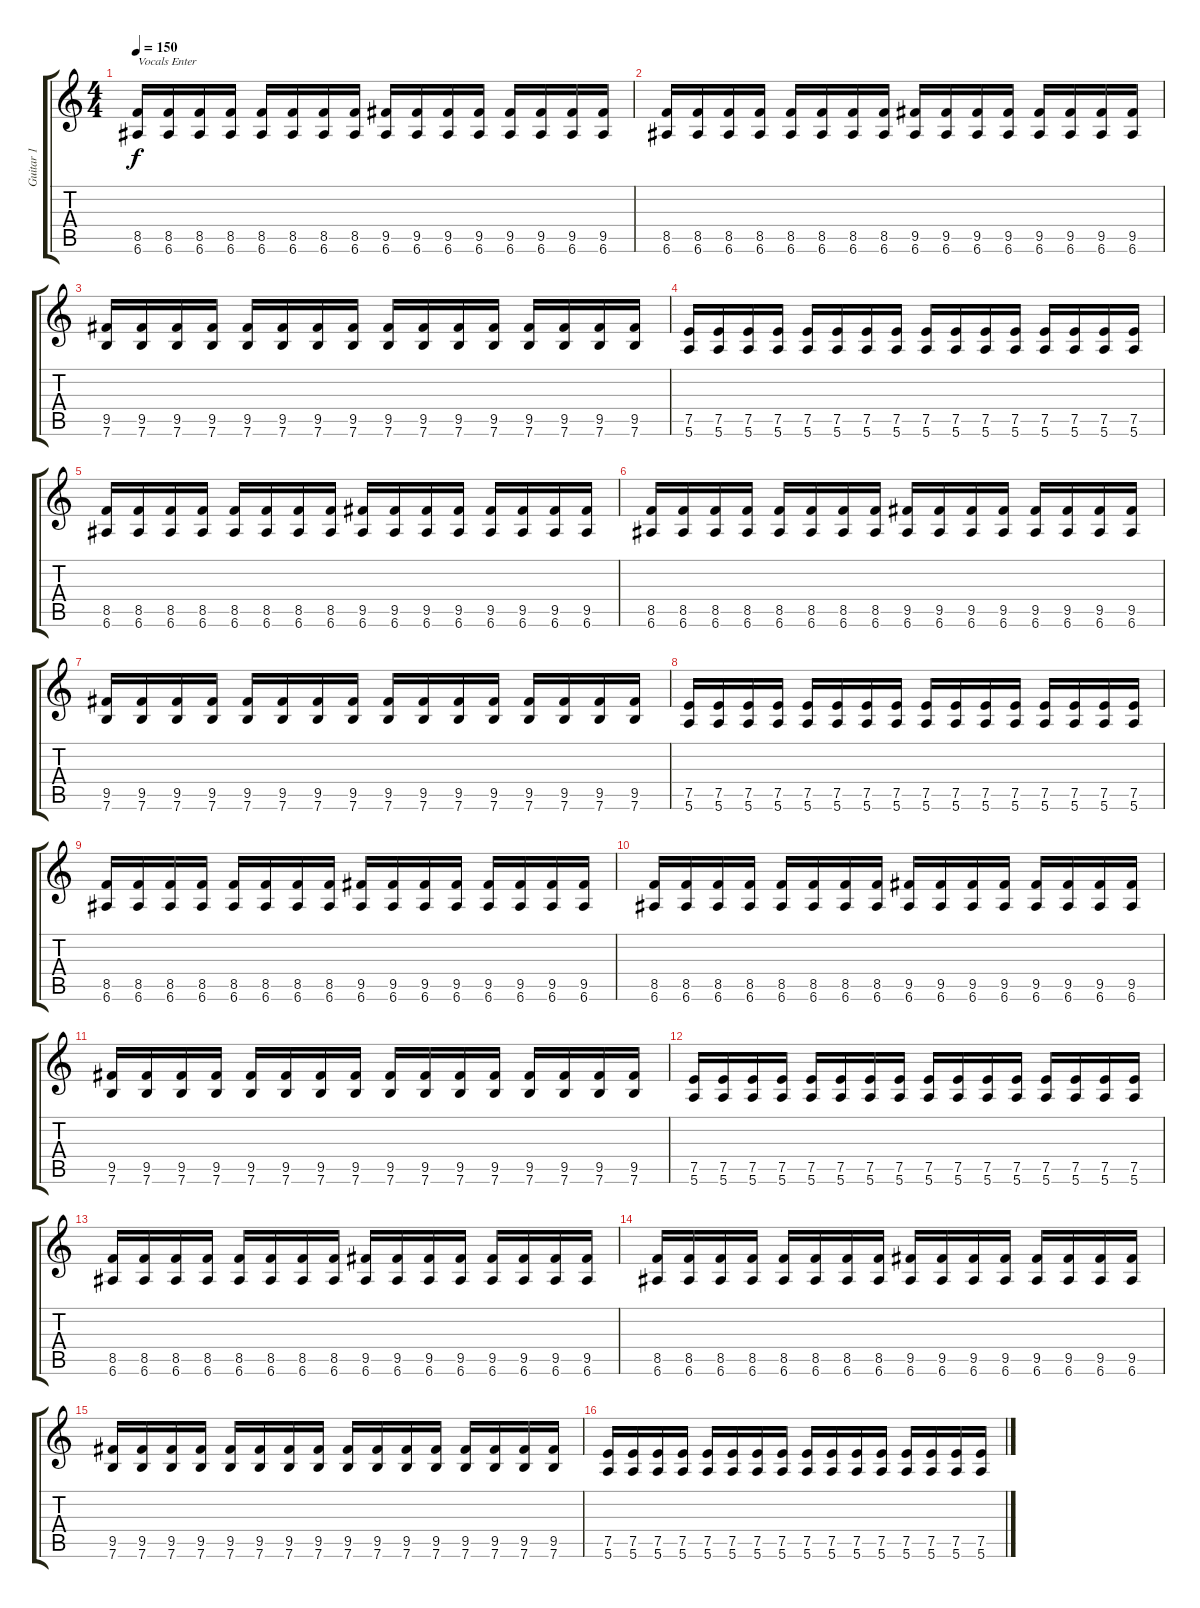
\track ("Guitar 1" "Guitar 1") {instrument distortionguitar}
\staff {score tabs}
\tuning (E4 B3 G3 D3 A2 E2) {hide}
\ts (4 4)
\tempo 150
\clef g2
\ks c
(8.5 6.6).16{txt "Vocals Enter" dy f} (8.5 6.6).16 (8.5 6.6).16 (8.5 6.6).16 (8.5 6.6).16 (8.5 6.6).16 (8.5 6.6).16 (8.5 6.6).16 (9.5 6.6).16 (9.5 6.6).16 (9.5 6.6).16 (9.5 6.6).16 (9.5 6.6).16 (9.5 6.6).16 (9.5 6.6).16 (9.5 6.6).16 |
(8.5 6.6).16 (8.5 6.6).16 (8.5 6.6).16 (8.5 6.6).16 (8.5 6.6).16 (8.5 6.6).16 (8.5 6.6).16 (8.5 6.6).16 (9.5 6.6).16 (9.5 6.6).16 (9.5 6.6).16 (9.5 6.6).16 (9.5 6.6).16 (9.5 6.6).16 (9.5 6.6).16 (9.5 6.6).16 |
(9.5 7.6).16 (9.5 7.6).16 (9.5 7.6).16 (9.5 7.6).16 (9.5 7.6).16 (9.5 7.6).16 (9.5 7.6).16 (9.5 7.6).16 (9.5 7.6).16 (9.5 7.6).16 (9.5 7.6).16 (9.5 7.6).16 (9.5 7.6).16 (9.5 7.6).16 (9.5 7.6).16 (9.5 7.6).16 |
(7.5 5.6).16 (7.5 5.6).16 (7.5 5.6).16 (7.5 5.6).16 (7.5 5.6).16 (7.5 5.6).16 (7.5 5.6).16 (7.5 5.6).16 (7.5 5.6).16 (7.5 5.6).16 (7.5 5.6).16 (7.5 5.6).16 (7.5 5.6).16 (7.5 5.6).16 (7.5 5.6).16 (7.5 5.6).16 |
(8.5 6.6).16 (8.5 6.6).16 (8.5 6.6).16 (8.5 6.6).16 (8.5 6.6).16 (8.5 6.6).16 (8.5 6.6).16 (8.5 6.6).16 (9.5 6.6).16 (9.5 6.6).16 (9.5 6.6).16 (9.5 6.6).16 (9.5 6.6).16 (9.5 6.6).16 (9.5 6.6).16 (9.5 6.6).16 |
(8.5 6.6).16 (8.5 6.6).16 (8.5 6.6).16 (8.5 6.6).16 (8.5 6.6).16 (8.5 6.6).16 (8.5 6.6).16 (8.5 6.6).16 (9.5 6.6).16 (9.5 6.6).16 (9.5 6.6).16 (9.5 6.6).16 (9.5 6.6).16 (9.5 6.6).16 (9.5 6.6).16 (9.5 6.6).16 |
(9.5 7.6).16 (9.5 7.6).16 (9.5 7.6).16 (9.5 7.6).16 (9.5 7.6).16 (9.5 7.6).16 (9.5 7.6).16 (9.5 7.6).16 (9.5 7.6).16 (9.5 7.6).16 (9.5 7.6).16 (9.5 7.6).16 (9.5 7.6).16 (9.5 7.6).16 (9.5 7.6).16 (9.5 7.6).16 |
(7.5 5.6).16 (7.5 5.6).16 (7.5 5.6).16 (7.5 5.6).16 (7.5 5.6).16 (7.5 5.6).16 (7.5 5.6).16 (7.5 5.6).16 (7.5 5.6).16 (7.5 5.6).16 (7.5 5.6).16 (7.5 5.6).16 (7.5 5.6).16 (7.5 5.6).16 (7.5 5.6).16 (7.5 5.6).16 |
(8.5 6.6).16 (8.5 6.6).16 (8.5 6.6).16 (8.5 6.6).16 (8.5 6.6).16 (8.5 6.6).16 (8.5 6.6).16 (8.5 6.6).16 (9.5 6.6).16 (9.5 6.6).16 (9.5 6.6).16 (9.5 6.6).16 (9.5 6.6).16 (9.5 6.6).16 (9.5 6.6).16 (9.5 6.6).16 |
(8.5 6.6).16 (8.5 6.6).16 (8.5 6.6).16 (8.5 6.6).16 (8.5 6.6).16 (8.5 6.6).16 (8.5 6.6).16 (8.5 6.6).16 (9.5 6.6).16 (9.5 6.6).16 (9.5 6.6).16 (9.5 6.6).16 (9.5 6.6).16 (9.5 6.6).16 (9.5 6.6).16 (9.5 6.6).16 |
(9.5 7.6).16 (9.5 7.6).16 (9.5 7.6).16 (9.5 7.6).16 (9.5 7.6).16 (9.5 7.6).16 (9.5 7.6).16 (9.5 7.6).16 (9.5 7.6).16 (9.5 7.6).16 (9.5 7.6).16 (9.5 7.6).16 (9.5 7.6).16 (9.5 7.6).16 (9.5 7.6).16 (9.5 7.6).16 |
(7.5 5.6).16 (7.5 5.6).16 (7.5 5.6).16 (7.5 5.6).16 (7.5 5.6).16 (7.5 5.6).16 (7.5 5.6).16 (7.5 5.6).16 (7.5 5.6).16 (7.5 5.6).16 (7.5 5.6).16 (7.5 5.6).16 (7.5 5.6).16 (7.5 5.6).16 (7.5 5.6).16 (7.5 5.6).16 |
(8.5 6.6).16 (8.5 6.6).16 (8.5 6.6).16 (8.5 6.6).16 (8.5 6.6).16 (8.5 6.6).16 (8.5 6.6).16 (8.5 6.6).16 (9.5 6.6).16 (9.5 6.6).16 (9.5 6.6).16 (9.5 6.6).16 (9.5 6.6).16 (9.5 6.6).16 (9.5 6.6).16 (9.5 6.6).16 |
(8.5 6.6).16 (8.5 6.6).16 (8.5 6.6).16 (8.5 6.6).16 (8.5 6.6).16 (8.5 6.6).16 (8.5 6.6).16 (8.5 6.6).16 (9.5 6.6).16 (9.5 6.6).16 (9.5 6.6).16 (9.5 6.6).16 (9.5 6.6).16 (9.5 6.6).16 (9.5 6.6).16 (9.5 6.6).16 |
(9.5 7.6).16 (9.5 7.6).16 (9.5 7.6).16 (9.5 7.6).16 (9.5 7.6).16 (9.5 7.6).16 (9.5 7.6).16 (9.5 7.6).16 (9.5 7.6).16 (9.5 7.6).16 (9.5 7.6).16 (9.5 7.6).16 (9.5 7.6).16 (9.5 7.6).16 (9.5 7.6).16 (9.5 7.6).16 |
(7.5 5.6).16 (7.5 5.6).16 (7.5 5.6).16 (7.5 5.6).16 (7.5 5.6).16 (7.5 5.6).16 (7.5 5.6).16 (7.5 5.6).16 (7.5 5.6).16 (7.5 5.6).16 (7.5 5.6).16 (7.5 5.6).16 (7.5 5.6).16 (7.5 5.6).16 (7.5 5.6).16 (7.5 5.6).16
